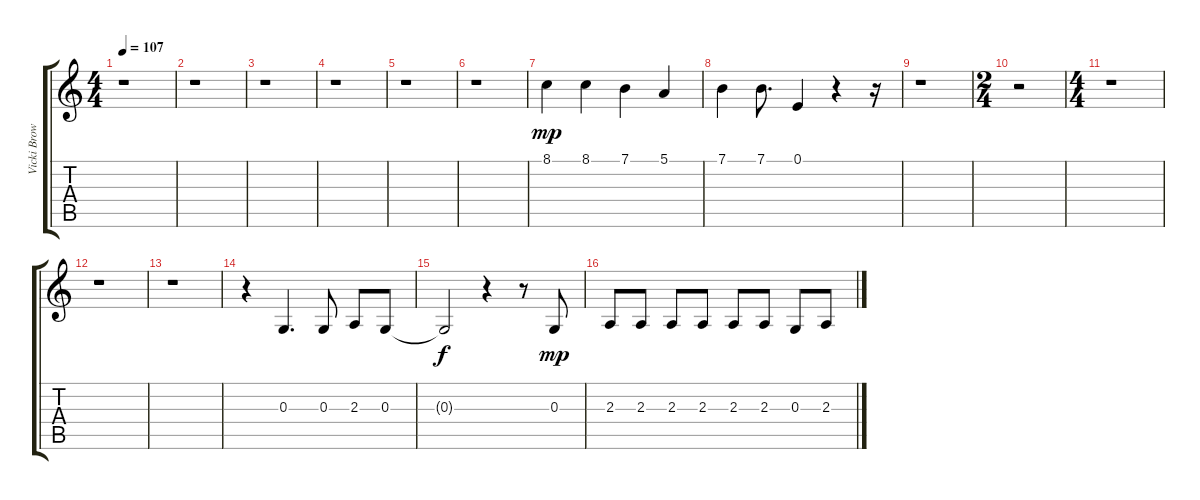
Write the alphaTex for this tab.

\track ("Vicki Brown" "Vicki Brow") {instrument clarinet}
\staff {score tabs}
\tuning (E4 B3 G3 D3 A2 E2) {hide}
\ts (4 4)
\tempo 107
\clef g2
\ks c
r.1{dy mp} |
r.1 |
r.1 |
r.1 |
r.1 |
r.1 |
8.1.4 8.1.4 7.1.4 5.1.4 |
7.1.4 7.1.8{d} 0.1.4 r.4 r.16 |
r.1 |
\ts (2 4)
r.2 |
\ts (4 4)
r.1 |
r.1 |
r.1 |
r.4 0.3.4{d} 0.3.8 2.3.8 0.3.8 |
0.3{t}.2{dy f} r.4 r.8 0.3.8{dy mp} |
2.3.8 2.3.8 2.3.8 2.3.8 2.3.8 2.3.8 0.3.8 2.3.8
